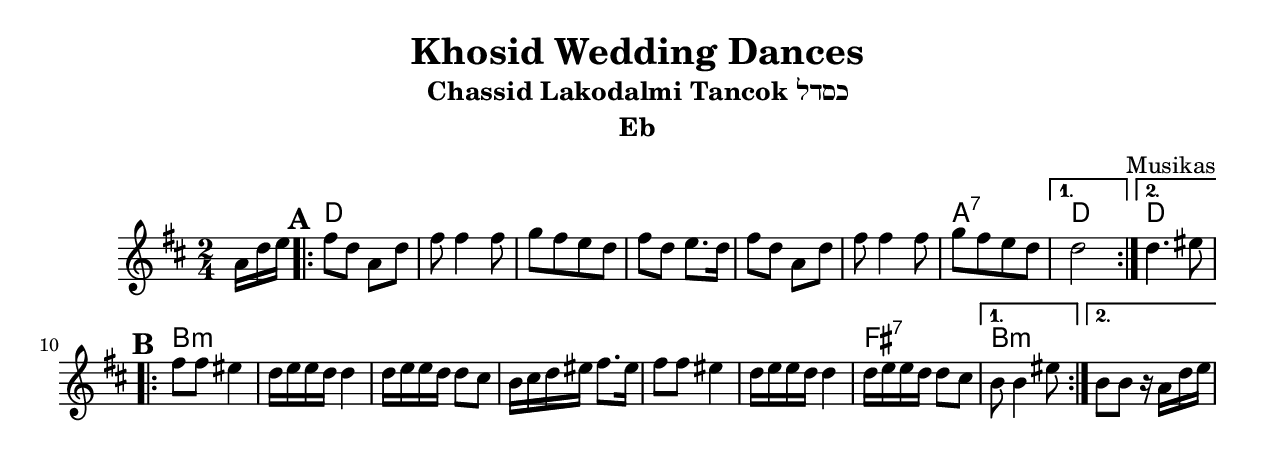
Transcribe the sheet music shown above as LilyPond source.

\version "2.18.0"
\include "english.ly"
\pointAndClickOff
\paper{
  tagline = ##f
  print-all-headers = ##t
  #(set-paper-size "letter")
}
date = #(strftime "%d-%m-%Y" (localtime (current-time)))

%\markup{ \italic{ " Updated " \date  }  }

%\markup{ Got something to say? }

%#################################### Melody ########################
melody = \relative c' {
  \clef treble
  \key d \minor
  \time 2/4
  \set Score.markFormatter = #format-mark-box-alphabet

  \partial 16*3 c16 f g   %lead in notes

  \repeat volta 2{
  \mark \default
    a8 f c f
    a8 a4 a8|
    bf8 [a g f]
    a8  f  g8. f16|

    a8 f c f
    a8 a4 a8|
    bf8 [a g f]


  }
  \alternative { { f2 }{ f4. gs8 } }
  \break
  \repeat volta 2{
  \mark \default
    a8 a gs4
    f16 g g f f4
    f16 g g f f8 e
    d16 e f gs a8. gs16|

    a8 a gs4
    f16 g g f f4
    f16 g g f f8 e
  }
  \alternative {
    {d8 d4 gs8 }
    {d8 d r16 c f g}
  }

}
%################################# Lyrics #####################
%\addlyrics{  }
%################################# Chords #######################
harmonies = \chordmode {
  s16*3
  f2*6
  c2:7
  f2
  f2
  %{
  c2*6:7
  a2:7
  f2
  e2:7
  %}

  %b
  d2*6:m
  a2:7
  d2:m
}

\score {\transpose c a
  <<
    \new ChordNames {
      \set chordChanges = ##f
      \harmonies
    }
    \new Staff
    \melody
  >>
  \header{
    title= "Khosid Wedding Dances"
    subtitle="Chassid Lakodalmi Tancok כסדל"
    composer= ""
    instrument = "Eb"
    arranger= "Musikas"
  }
  \layout{indent = 1.0\cm}
  \midi {
    \tempo 4 = 120

    % \midi { }
  }
}
%{
% more verses:
\markup{}
\markup {
  \fill-line {
    \hspace #0.1 % distance from left margin
    \column {
      \line { "1."
        \column {
          ""
        }
      }
      \hspace #0.2 % vertical distance between verses
      \line { "2."
        \column {
         ""
        }
      }
    }
    \hspace #0.1  % horiz. distance between columns
    \column {
      \line { "3."
        \column {
          ""
        }
      }
      \hspace #0.2 % distance between verses
      \line { "4."
        \column {
         ""
        }
      }
    }
    \hspace #0.1 % distance to right margin
  }
}

%}
